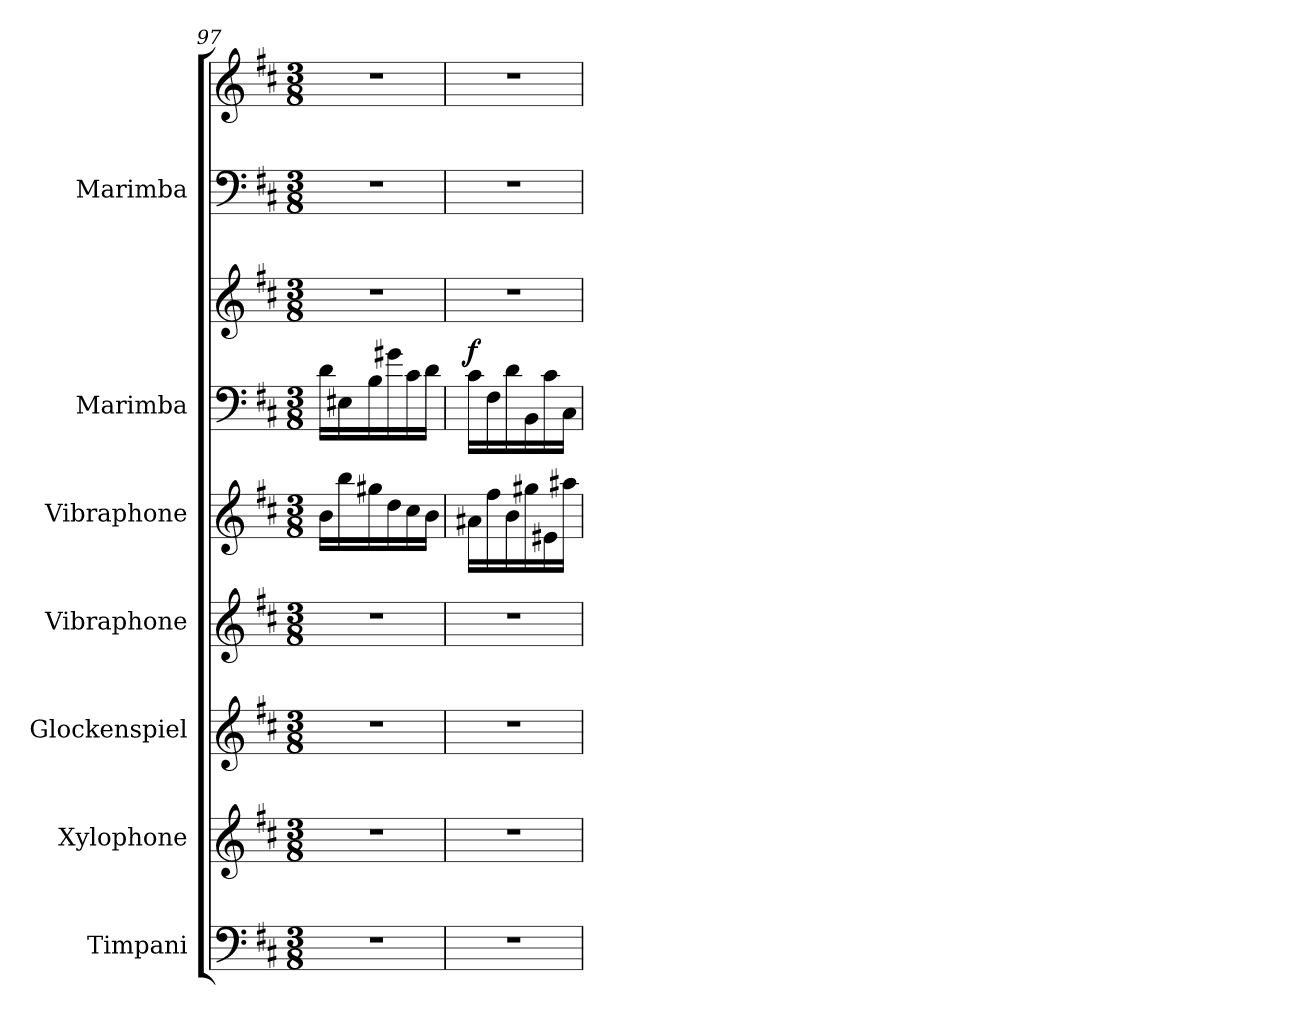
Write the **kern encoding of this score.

**kern	**kern	**kern	**kern	**kern	**kern	**kern	**dynam	**kern	**kern
*part7	*part6	*part5	*part4	*part3	*part2	*part2	*part2	*part1	*part1
*staff9	*staff8	*staff7	*staff6	*staff5	*staff4	*staff3	*staff3/4	*staff2	*staff1
*I"Timpani	*I"Xylophone	*I"Glockenspiel	*I"Vibraphone	*I"Vibraphone	*I"Marimba	*	*	*I"Marimba	*
*I'Timp.	*I'Xyl.	*I'Glk.	*I'Vib.	*I'Vib.	*I'Mrm.	*	*	*I'Mrm.	*
*clefF4	*clefG2	*clefG2	*clefG2	*clefG2	*clefF4	*clefG2	*	*clefF4	*clefG2
*	*ITrd-7c-12	*ITrd-14c-24	*	*	*	*	*	*	*
*k[f#c#]	*k[f#c#]	*k[f#c#]	*k[f#c#]	*k[f#c#]	*k[f#c#]	*k[f#c#]	*	*k[f#c#]	*k[f#c#]
*M3/8	*M3/8	*M3/8	*M3/8	*M3/8	*M3/8	*M3/8	*	*M3/8	*M3/8
=97	=97	=97	=97	=97	=97	=97	=97	=97	=97
4.r	4.r	4.r	4.r	16b\LL	16d\LL	4.r	.	4.r	4.r
.	.	.	.	16bb\	16E#X\	.	.	.	.
.	.	.	.	16gg#X\	16B\	.	.	.	.
.	.	.	.	16dd\	16g#X\	.	.	.	.
.	.	.	.	16cc#\	16c#\	.	.	.	.
.	.	.	.	16b\JJ	16d\JJ	.	.	.	.
=98	=98	=98	=98	=98	=98	=98	=98	=98	=98
!	!	!	!	!	!	!	!LO:DY:a=2	!	!
4.r	4.r	4.r	4.r	16a#X\LL	16c#\LL	4.r	f	4.r	4.r
.	.	.	.	16ff#\	16F#\	.	.	.	.
.	.	.	.	16b\	16d\	.	.	.	.
.	.	.	.	16gg#X\	16BB\	.	.	.	.
.	.	.	.	16e#X\	16c#\	.	.	.	.
.	.	.	.	16aa#X\JJ	16C#\JJ	.	.	.	.
=	=	=	=	=	=	=	=	=	=
*-	*-	*-	*-	*-	*-	*-	*-	*-	*-
